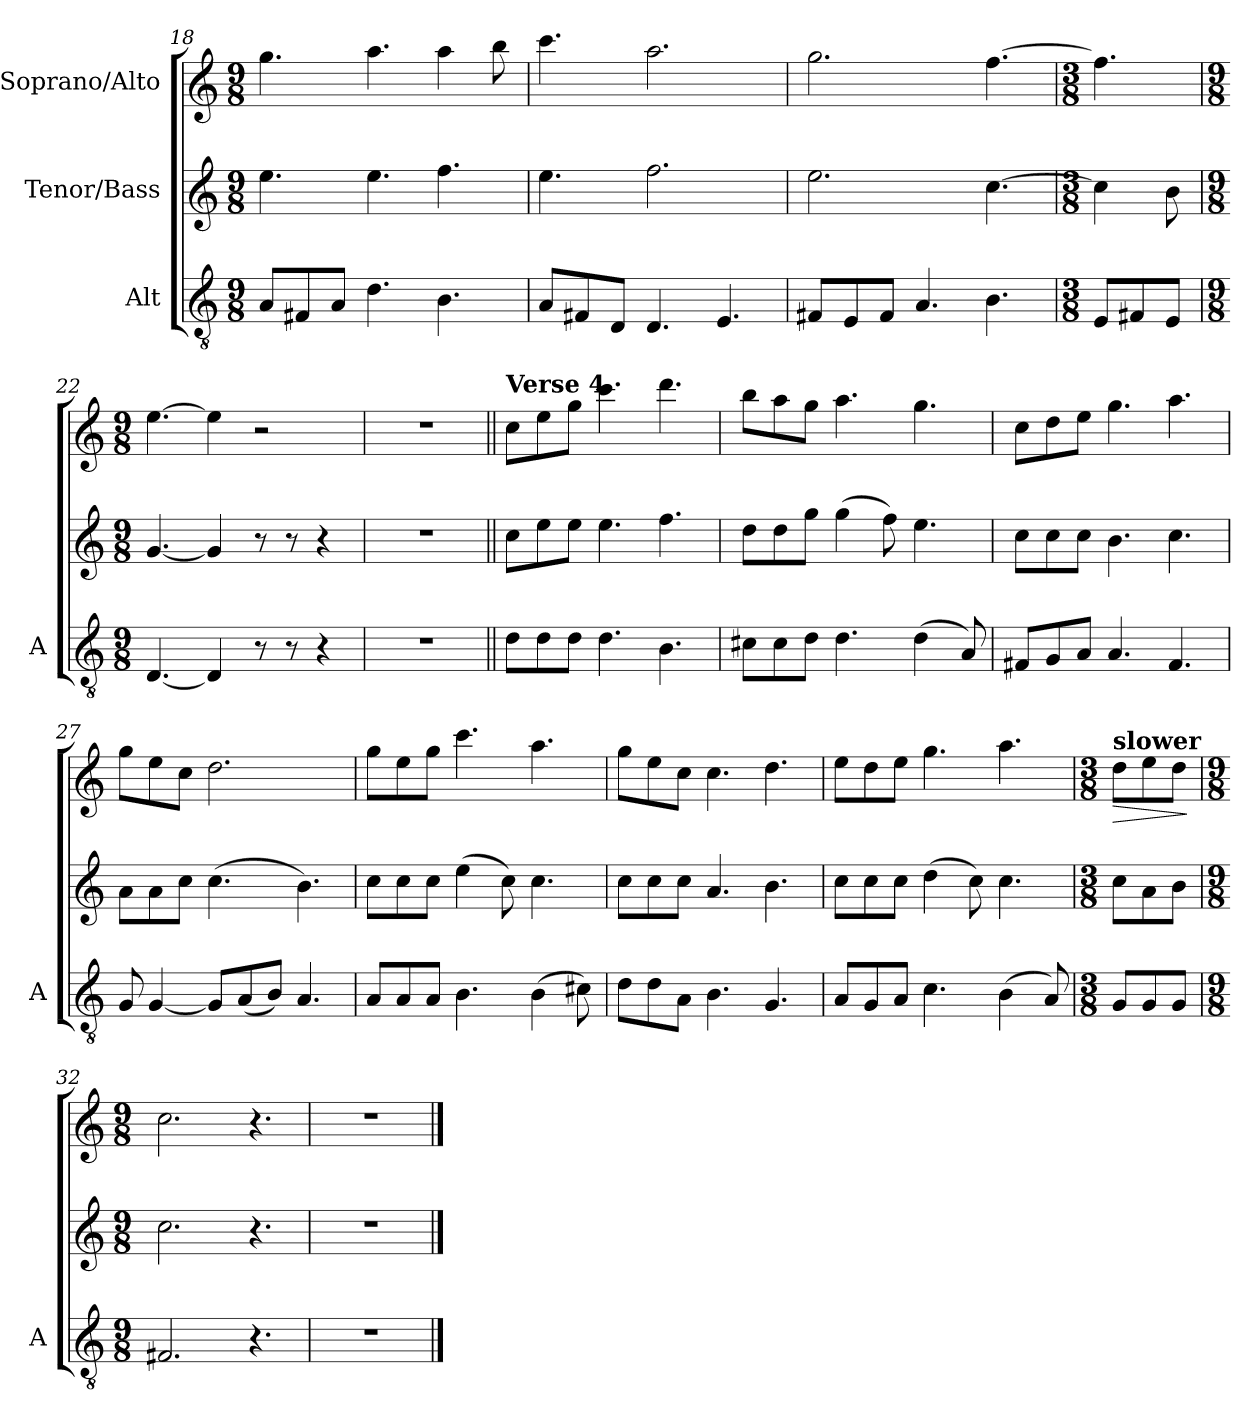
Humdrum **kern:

**kern	**text	**kern	**kern	**dynam
*part3	*part3	*part2	*part1	*part1
*staff3	*staff3	*staff2	*staff1	*staff1
*I"Alt	*	*I"Tenor/Bass	*I"Soprano/Alto	*
*I'A	*	*	*	*
*clefGv2	*	*clefG2	*clefG2	*
*k[]	*	*k[]	*k[]	*
*M9/8	*	*M9/8	*M9/8	*
=18	=18	=18	=18	=18
8A/L	.	4.ee\	4.gg\	.
8F#X/	.	.	.	.
8A/J	.	.	.	.
4.d\	.	4.ee\	4.aa\	.
4.B\	.	4.ff\	4aa\	.
.	.	.	8bb\	.
=19	=19	=19	=19	=19
8A/L	.	4.ee\	4.ccc\	.
8F#X/	.	.	.	.
8D/J	.	.	.	.
4.D/	.	2.ff\	2.aa\	.
4.E/	.	.	.	.
=20	=20	=20	=20	=20
8F#X/L	.	2.ee\	2.gg\	.
8E/	.	.	.	.
8F#/J	.	.	.	.
4.A/	.	.	.	.
4.B\	.	[4.cc\	[4.ff\	.
=21	=21	=21	=21	=21
*M3/8	*	*M3/8	*M3/8	*
8E/L	.	4cc\]	4.ff\]	.
8F#X/	.	.	.	.
8E/J	.	8b\	.	.
!!LO:LB:g=z
=22	=22	=22	=22	=22
*M9/8	*	*M9/8	*M9/8	*
[4.D/	.	[4.g/	[4.ee\	.
4D/]	.	4g/]	4ee\]	.
8r	.	8r	2r	.
8r	.	8r	.	.
4r	.	4r	.	.
=23	=23	=23	=23	=23
8%9r	.	8%9r	8%9r	.
=24||	=24||	=24||	=24||	=24||
!	!	!	!LO:TX:a:B:t=Verse 4	!
8d\L	.	8cc\L	8cc\L	.
8d\	.	8ee\	8ee\	.
8d\J	.	8ee\J	8gg\J	.
4.d\	.	4.ee\	4.ccc\	.
4.B\	.	4.ff\	4.ddd\	.
=25	=25	=25	=25	=25
8c#X\L	.	8dd\L	8bb\L	.
8c#\	.	8dd\	8aa\	.
8d\J	.	8gg\J	8gg\J	.
4.d\	.	(4gg\	4.aa\	.
.	.	8ff\)	.	.
(4d\	.	4.ee\	4.gg\	.
8A/)	.	.	.	.
=26	=26	=26	=26	=26
8F#X/L	.	8cc\L	8cc\L	.
8G/	.	8cc\	8dd\	.
8A/J	.	8cc\J	8ee\J	.
4.A/	.	4.b\	4.gg\	.
4.F#/	.	4.cc\	4.aa\	.
=27	=27	=27	=27	=27
8G/	.	8a\L	8gg\L	.
[4G/	.	8a\	8ee\	.
.	.	8cc\J	8cc\J	.
8G/L]	.	(4.cc\	2.dd\	.
(8A/	.	.	.	.
8B/J)	.	.	.	.
4.A/	.	4.b\)	.	.
=28	=28	=28	=28	=28
8A/L	.	8cc\L	8gg\L	.
8A/	.	8cc\	8ee\	.
8A/J	.	8cc\J	8gg\J	.
4.B\	.	(4ee\	4.ccc\	.
.	.	8cc\)	.	.
(4B\	.	4.cc\	4.aa\	.
8c#X\)	.	.	.	.
!!LO:LB:g=z
=29	=29	=29	=29	=29
8d\L	.	8cc\L	8gg\L	.
8d\	.	8cc\	8ee\	.
8A\J	.	8cc\J	8cc\J	.
4.B\	.	4.a/	4.cc\	.
4.G/	.	4.b\	4.dd\	.
=30	=30	=30	=30	=30
8A/L	.	8cc\L	8ee\L	.
8G/	.	8cc\	8dd\	.
8A/J	.	8cc\J	8ee\J	.
4.c\	.	(4dd\	4.gg\	.
.	.	8cc\)	.	.
(4B\	.	4.cc\	4.aa\	.
8A/)	.	.	.	.
=31	=31	=31	=31	=31
*M3/8	*	*M3/8	*M3/8	*
*	*	*	*MM68	*
!	!	!	!LO:TX:a:B:t=slower	!
!	!	!	!	!LO:HP:b
8G/L	.	8cc\L	8dd\L	>
8G/	.	8a\	8ee\	.
8G/J	.	8b\J	8dd\J	.
.	.	.	.	]
=32	=32	=32	=32	=32
*M9/8	*	*M9/8	*M9/8	*
2.F#X/	.	2.cc\	2.cc\	.
4.r	.	4.r	4.r	.
=33	=33	=33	=33	=33
8%9r	.	8%9r	8%9r	.
==	==	==	==	==
*-	*-	*-	*-	*-
